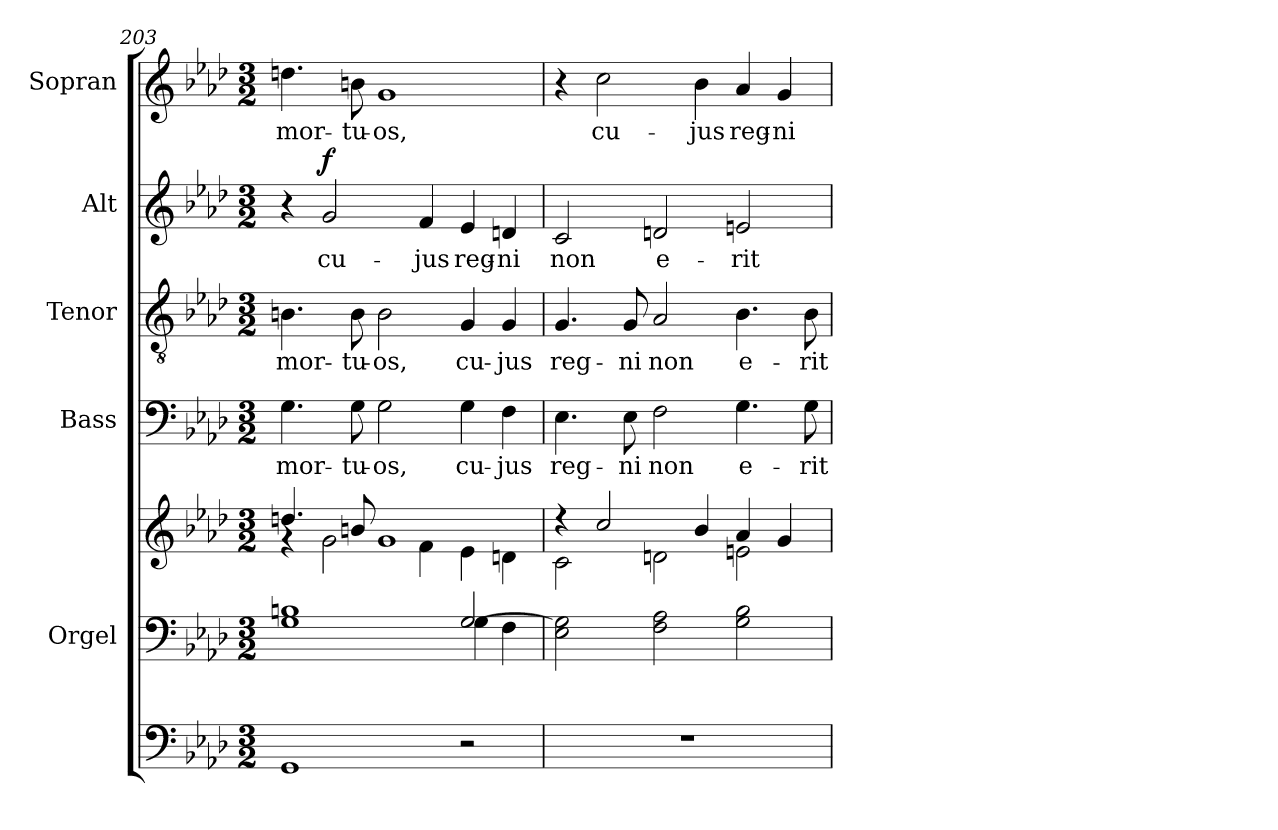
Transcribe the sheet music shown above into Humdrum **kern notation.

**kern	**kern	**kern	**kern	**text	**kern	**text	**kern	**text	**dynam	**kern	**text
*part6	*part5	*part5	*part4	*part4	*part3	*part3	*part2	*part2	*part2	*part1	*part1
*staff7	*staff6	*staff5	*staff4	*staff4	*staff3	*staff3	*staff2	*staff2	*staff2	*staff1	*staff1
*	*I"Orgel	*	*I"Bass	*	*I"Tenor	*	*I"Alt	*	*	*I"Sopran	*
*	*I'Org.	*	*I'B	*	*I'T	*	*I'A	*	*	*I'S	*
*clefF4	*clefF4	*clefG2	*clefF4	*	*clefGv2	*	*clefG2	*	*	*clefG2	*
*ITrd7c12	*	*	*	*	*	*	*	*	*	*	*
*k[b-e-a-d-]	*k[b-e-a-d-]	*k[b-e-a-d-]	*k[b-e-a-d-]	*	*k[b-e-a-d-]	*	*k[b-e-a-d-]	*	*	*k[b-e-a-d-]	*
*A-:	*A-:	*A-:	*A-:	*	*A-:	*	*A-:	*	*	*A-:	*
*M3/2	*M3/2	*M3/2	*M3/2	*	*M3/2	*	*M3/2	*	*	*M3/2	*
=203	=203	=203	=203	=203	=203	=203	=203	=203	=203	=203	=203
*	*^	*^	*	*	*	*	*	*	*	*	*
!	!	!	!	!	!	!LO:LY:b	!	!LO:LY:b	!	!	!	!	!LO:LY:b
1GGG	1Bn	1G	4.ddn/	4rf	4.G\	mor-	4.Bn\	mor-	4r	.	.	4.ddn\	mor-
!	!	!	!	!	!	!	!	!	!	!LO:LY:b	!LO:DY:a	!	!
.	.	.	.	2g\	.	.	.	.	2g/	cu-	f	.	.
!	!	!	!	!	!	!LO:LY:b	!	!LO:LY:b	!	!	!	!	!LO:LY:b
.	.	.	8bn/	.	8G\	-tu-	8B\	-tu-	.	.	.	8bn\	-tu-
!	!	!	!	!	!	!LO:LY:b	!	!LO:LY:b	!	!	!	!	!LO:LY:b
.	.	.	1g	.	2G\	-os,	2B\	-os,	.	.	.	1g	-os,
!	!	!	!	!	!	!	!	!	!	!LO:LY:b	!	!	!
.	.	.	.	4f\	.	.	.	.	4f/	-jus	.	.	.
!	!	!	!	!	!	!LO:LY:b	!	!LO:LY:b	!	!LO:LY:b	!	!	!
2r	[>2G/	4G\	.	4e-\	4G\	cu-	4G/	cu-	4e-/	reg-	.	.	.
!	!	!	!	!	!	!LO:LY:b	!	!LO:LY:b	!	!LO:LY:b	!	!	!
.	.	4F\	.	4dn\	4F\	-jus	4G/	-jus	4dn/	-ni	.	.	.
=204	=204	=204	=204	=204	=204	=204	=204	=204	=204	=204	=204	=204	=204
!	!	!	!	!	!	!LO:LY:b	!	!LO:LY:b	!	!LO:LY:b	!	!	!
*	*v	*v	*	*	*	*	*	*	*	*	*	*	*
1.r	2E-\ 2G\]	4rcc	2c\	4.E-\	reg-	4.G/	reg-	2c/	non	.	4r	.
!	!	!	!	!	!	!	!	!	!	!	!	!LO:LY:b
.	.	2cc/	.	.	.	.	.	.	.	.	2cc\	cu-
!	!	!	!	!	!LO:LY:b	!	!LO:LY:b	!	!	!	!	!
.	.	.	.	8E-\	-ni	8G/	-ni	.	.	.	.	.
!	!	!	!	!	!LO:LY:b	!	!LO:LY:b	!	!LO:LY:b	!	!	!
.	2F\ 2A-\	.	2dn\	2F\	non	2A-/	non	2dn/	e-	.	.	.
!	!	!	!	!	!	!	!	!	!	!	!	!LO:LY:b
.	.	4b-/	.	.	.	.	.	.	.	.	4b-\	-jus
!	!	!	!	!	!LO:LY:b	!	!LO:LY:b	!	!LO:LY:b	!	!	!LO:LY:b
.	2G\ 2B-\	4a-/	2en\	4.G\	e-	4.B-\	e-	2en/	-rit	.	4a-/	reg-
!	!	!	!	!	!	!	!	!	!	!	!	!LO:LY:b
.	.	4g/	.	.	.	.	.	.	.	.	4g/	-ni
!	!	!	!	!	!LO:LY:b	!	!LO:LY:b	!	!	!	!	!
.	.	.	.	8G\	-rit	8B-\	-rit	.	.	.	.	.
*	*	*v	*v	*	*	*	*	*	*	*	*	*
=	=	=	=	=	=	=	=	=	=	=	=
*-	*-	*-	*-	*-	*-	*-	*-	*-	*-	*-	*-
